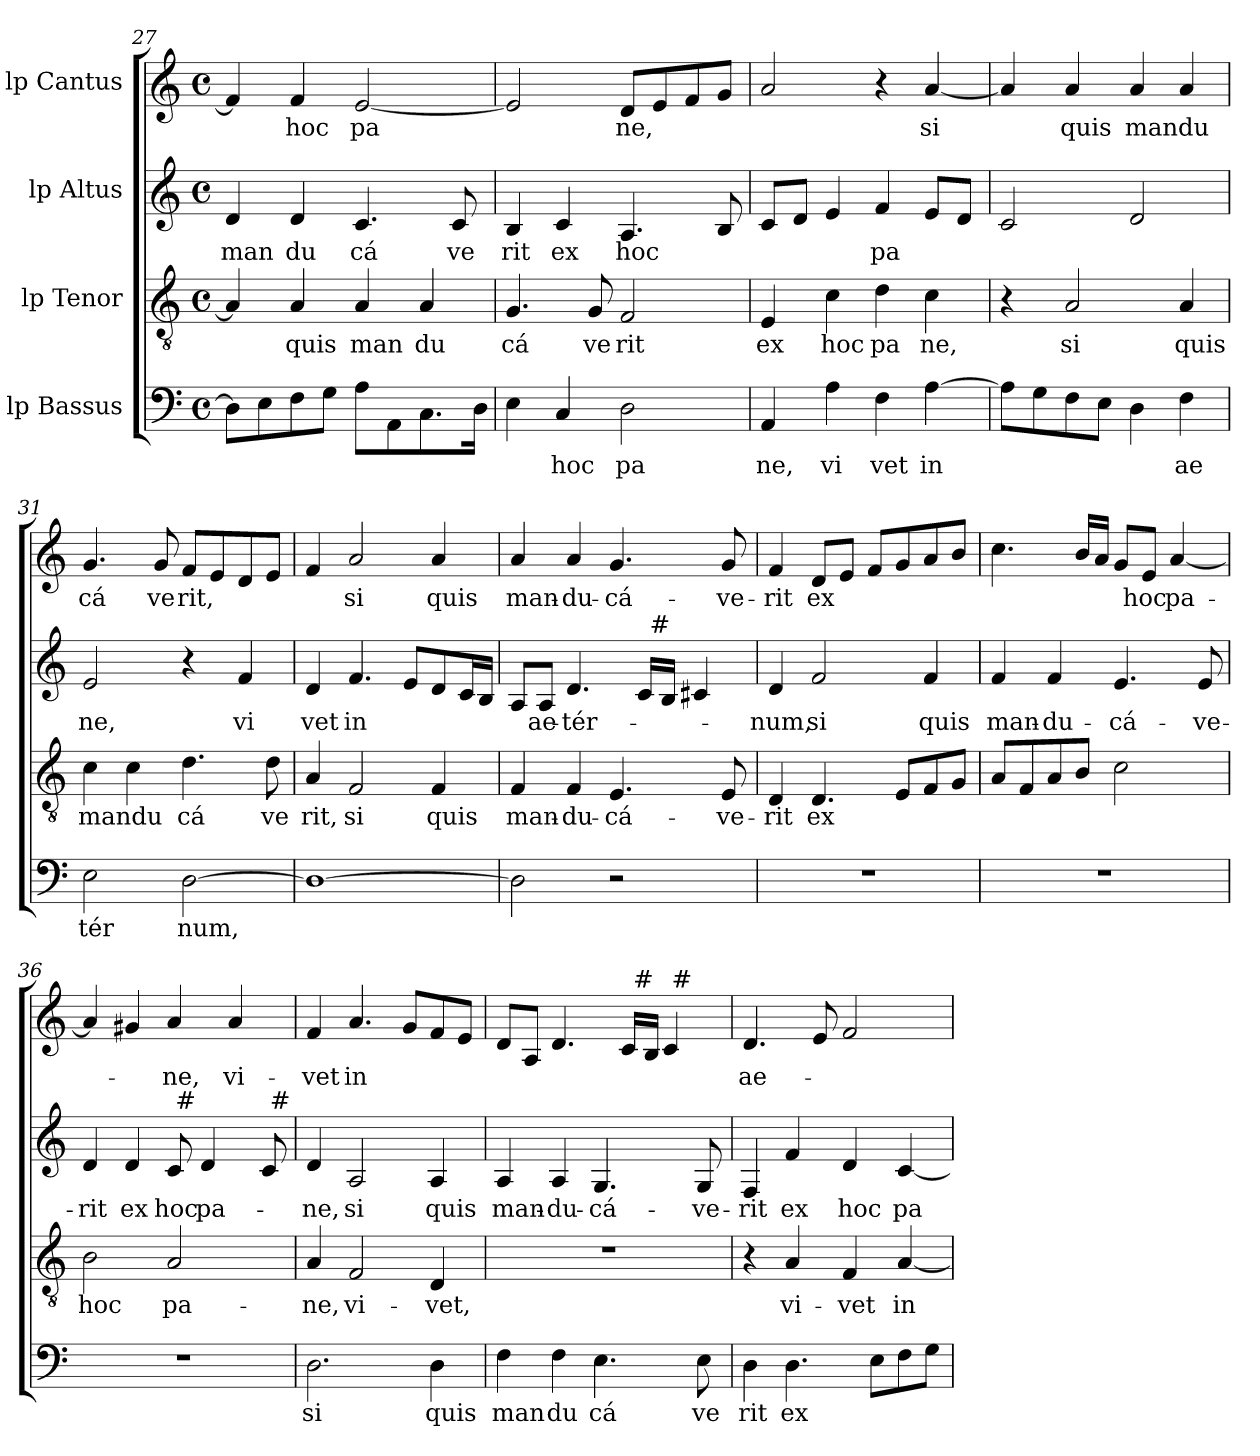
**kern	**text	**kern	**text	**kern	**text	**kern	**text
*part4	*part4	*part3	*part3	*part2	*part2	*part1	*part1
*staff4	*staff4	*staff3	*staff3	*staff2	*staff2	*staff1	*staff1
*I"lp Bassus	*	*I"lp Tenor	*	*I"lp Altus	*	*I"lp Cantus	*
*clefF4	*	*clefGv2	*	*clefG2	*	*clefG2	*
*M4/4	*	*M4/4	*	*M4/4	*	*M4/4	*
*met(c)	*	*met(c)	*	*met(c)	*	*met(c)	*
=27	=27	=27	=27	=27	=27	=27	=27
!	!	!	!	!	!LO:LY:b:cj	!	!
8D\L]	.	4A/]	.	4d/	man	4f/]	.
8E\	.	.	.	.	.	.	.
!	!	!	!LO:LY:b:cj	!	!LO:LY:b:cj	!	!LO:LY:b:cj
8F\	.	4A/	quis	4d/	du	4f/	hoc
8G\J	.	.	.	.	.	.	.
!	!	!	!LO:LY:b:cj	!	!LO:LY:b:cj	!	!LO:LY:b:cj
8A\L	.	4A/	man	4.c/	cá	[<2e/	pa
8AA\	.	.	.	.	.	.	.
!	!	!	!LO:LY:b:cj	!	!	!	!
8.C\	.	4A/	du	.	.	.	.
!	!	!	!	!	!LO:LY:b:cj	!	!
.	.	.	.	8c/	ve	.	.
16D\J	.	.	.	.	.	.	.
=28	=28	=28	=28	=28	=28	=28	=28
!	!	!	!LO:LY:b:cj	!	!LO:LY:b:cj	!	!
4E\	.	4.G/	cá	4B/	rit	2e/]	.
!	!LO:LY:b:cj	!	!	!	!LO:LY:b:cj	!	!
4C/	hoc	.	.	4c/	ex	.	.
!	!	!	!LO:LY:b:cj	!	!	!	!
.	.	8G/	ve	.	.	.	.
!	!LO:LY:b:cj	!	!LO:LY:b:cj	!	!LO:LY:b	!	!LO:LY:b
2D\	pa	2F/	rit	4.A/	hoc	8d/L	ne,
.	.	.	.	.	.	8e/	.
.	.	.	.	.	.	8f/	.
.	.	.	.	8B/	.	8g/J	.
=29	=29	=29	=29	=29	=29	=29	=29
!	!LO:LY:b:cj	!	!LO:LY:b:cj	!	!	!	!
4AA/	ne,	4E/	ex	8c/L	.	2a/	.
.	.	.	.	8d/J	.	.	.
!	!LO:LY:b:cj	!	!LO:LY:b:cj	!	!	!	!
4A\	vi	4c\	hoc	4e/	.	.	.
!	!LO:LY:b:cj	!	!LO:LY:b:cj	!	!LO:LY:b:cj	!	!
4F\	vet	4d\	pa	4f/	pa	4r	.
!	!LO:LY:b:cj	!	!LO:LY:b:cj	!	!	!	!LO:LY:b:cj
[>4A\	in	4c\	ne,	8e/L	.	[<4a/	si
.	.	.	.	8d/J	.	.	.
=30	=30	=30	=30	=30	=30	=30	=30
8A\L]	.	4r	.	2c/	.	4a/]	.
8G\	.	.	.	.	.	.	.
!	!	!	!LO:LY:b:cj	!	!	!	!LO:LY:b:cj
8F\	.	2A/	si	.	.	4a/	quis
8E\J	.	.	.	.	.	.	.
!	!	!	!	!	!	!	!LO:LY:b:cj
4D\	.	.	.	2d/	.	4a/	mandu
!	!LO:LY:b:cj	!	!LO:LY:b:cj	!	!	!	!
4F\	ae	4A/	quis	.	.	4a/	.
=31	=31	=31	=31	=31	=31	=31	=31
!	!LO:LY:b:cj	!	!LO:LY:b:cj	!	!LO:LY:b:cj	!	!LO:LY:b:cj
2E\	tér	4c\	mandu	2e/	ne,	4.g/	cá
.	.	4c\	.	.	.	.	.
!	!	!	!	!	!	!	!LO:LY:b:cj
.	.	.	.	.	.	8g/	ve
!	!LO:LY:b:cj	!	!LO:LY:b:cj	!	!	!	!LO:LY:b
[>2D\	num,	4.d\	cá	4r	.	8f/L	rit,
.	.	.	.	.	.	8e/	.
!	!	!	!	!	!LO:LY:b:cj	!	!
.	.	.	.	4f/	vi	8d/	.
!	!	!	!LO:LY:b:cj	!	!	!	!
.	.	8d\	ve	.	.	8e/J	.
=32	=32	=32	=32	=32	=32	=32	=32
!	!	!	!LO:LY:b:cj	!	!LO:LY:b:cj	!	!
1D_<	.	4A/	rit,	4d/	vet	4f/	.
!	!	!	!LO:LY:b:cj	!	!LO:LY:b:cj	!	!LO:LY:b:cj
.	.	2F/	si	4.f/	in	2a/	si
.	.	.	.	8e/L	.	.	.
!	!	!	!LO:LY:b:cj	!	!	!	!LO:LY:b:cj
.	.	4F/	quis	8d/	.	4a/	quis
.	.	.	.	16c/	.	.	.
.	.	.	.	16B/J	.	.	.
!!LO:LB:g=z
=33	=33	=33	=33	=33	=33	=33	=33
!	!	!	!LO:LY:b:cj	!	!	!	!LO:LY:b:cj
*	*	*	*	*^	*	*	*
2D\]	.	4F/	man-	8A/L	2ryy	.	4a/	man-
!	!	!	!	!	!	!LO:LY:b:cj	!	!
.	.	.	.	8A/J	.	ae-	.	.
!	!	!	!LO:LY:b:cj	!	!	!LO:LY:b	!	!LO:LY:b:cj
.	.	4F/	-du-	4.d/	.	-tér-	4a/	-du-
!	!	!	!LO:LY:b:cj	!	!	!	!	!LO:LY:b:cj
2r	.	4.E/	-cá-	.	8ryy	.	4.g/	-cá-
.	.	.	.	16c/L	32ryy	.	.	.
!	!	!	!	!	!LO:TX:a:t=#	!	!	!
.	.	.	.	.	4ryy	.	.	.
.	.	.	.	16B/J	.	.	.	.
.	.	.	.	4c#X/	.	.	.	.
!	!	!	!LO:LY:b:cj	!	!	!	!	!LO:LY:b:cj
.	.	8E/	-ve-	.	.	.	8g/	-ve-
.	.	.	.	.	16.ryy	.	.	.
=34	=34	=34	=34	=34	=34	=34	=34	=34
!	!	!	!LO:LY:b:cj	!	!	!LO:LY:b:cj	!	!LO:LY:b:cj
*	*	*	*	*v	*v	*	*	*
1r	.	4D/	-rit	4d/	-num,	4f/	-rit
!	!	!	!LO:LY:b:cj	!	!LO:LY:b:cj	!	!LO:LY:b:cj
.	.	4.D/	ex	2f/	si	8d/L	ex
.	.	.	.	.	.	8e/J	.
.	.	.	.	.	.	8f/L	.
.	.	8E/L	.	.	.	8g/	.
!	!	!	!	!	!LO:LY:b:cj	!	!
.	.	8F/	.	4f/	quis	8a/	.
.	.	8G/J	.	.	.	8b/J	.
=35	=35	=35	=35	=35	=35	=35	=35
!	!	!	!	!	!LO:LY:b:cj	!	!
1r	.	8A/L	.	4f/	man-	4.cc\	.
.	.	8F/	.	.	.	.	.
!	!	!	!	!	!LO:LY:b:cj	!	!
.	.	8A/	.	4f/	-du-	.	.
.	.	8B/J	.	.	.	16b/L	.
.	.	.	.	.	.	16a/J	.
!	!	!	!	!	!LO:LY:b:cj	!	!
.	.	2c\	.	4.e/	-cá-	8g/L	.
!	!	!	!	!	!	!	!LO:LY:b:cj
.	.	.	.	.	.	8e/J	hoc
!	!	!	!	!	!	!	!LO:LY:b:cj
.	.	.	.	.	.	[<4a/	pa-
!	!	!	!	!	!LO:LY:b:cj	!	!
.	.	.	.	8e/	-ve-	.	.
=36	=36	=36	=36	=36	=36	=36	=36
!	!	!	!LO:LY:b:cj	!	!LO:LY:b:cj	!	!
*	*	*	*	*^	*	*	*
*	*	*	*	*	*^	*	*	*
1r	.	2B\	hoc	4d/	2ryy	2ryy	-rit	4a/]	.
!	!	!	!	!	!	!	!LO:LY:b:cj	!	!
.	.	.	.	4d/	.	.	ex	4g#X/	.
!	!	!	!LO:LY:b:cj	!	!	!	!LO:LY:b:cj	!	!LO:LY:b:cj
.	.	2A/	pa-	8c/	64ryy	4ryy	hoc	4a/	-ne,
!	!	!	!	!	!LO:TX:a:t=#	!	!	!	!
.	.	.	.	.	4ryy	.	.	.	.
!	!	!	!	!	!	!	!LO:LY:b:cj	!	!
.	.	.	.	4d/	.	.	pa-	.	.
!	!	!	!	!	!	!	!	!	!LO:LY:b:cj
.	.	.	.	.	.	8ryy	.	4a/	vi-
.	.	.	.	.	8...ryy	.	.	.	.
.	.	.	.	8c/	.	64ryy	.	.	.
!	!	!	!	!	!	!LO:TX:a:t=#	!	!	!
.	.	.	.	.	.	16..ryy	.	.	.
=37	=37	=37	=37	=37	=37	=37	=37	=37	=37
!	!LO:LY:b:cj	!	!LO:LY:b:cj	!	!	!	!LO:LY:b:cj	!	!LO:LY:b:cj
*	*	*	*	*v	*v	*v	*	*	*
2.D\	si	4A/	-ne,	4d/	-ne,	4f/	-vet
!	!	!	!LO:LY:b:cj	!	!LO:LY:b:cj	!	!LO:LY:b:cj
.	.	2F/	vi-	2A/	si	4.a/	in
.	.	.	.	.	.	8g/L	.
!	!LO:LY:b:cj	!	!LO:LY:b:cj	!	!LO:LY:b:cj	!	!
4D\	quis	4D/	-vet,	4A/	quis	8f/	.
.	.	.	.	.	.	8e/J	.
=38	=38	=38	=38	=38	=38	=38	=38
!	!LO:LY:b:cj	!	!	!	!LO:LY:b:cj	!	!
*	*	*	*	*	*	*^	*
*	*	*	*	*	*	*	*^	*
4F\	man	1r	.	4A/	man-	8d/L	2ryy	2ryy	.
.	.	.	.	.	.	8A/J	.	.	.
!	!LO:LY:b:cj	!	!	!	!LO:LY:b:cj	!	!	!	!
4F\	du	.	.	4A/	-du-	4.d/	.	.	.
!	!LO:LY:b:cj	!	!	!	!LO:LY:b:cj	!	!	!	!
4.E\	cá	.	.	4.G/	-cá-	.	8ryy	4ryy	.
.	.	.	.	.	.	16c/L	32ryy	.	.
!	!	!	!	!	!	!	!LO:TX:a:t=#	!	!
.	.	.	.	.	.	.	4ryy	.	.
.	.	.	.	.	.	16B/J	.	.	.
.	.	.	.	.	.	4c/	.	64ryy	.
!	!	!	!	!	!	!	!	!LO:TX:a:t=#	!
.	.	.	.	.	.	.	.	8...ryy	.
!	!LO:LY:b:cj	!	!	!	!LO:LY:b:cj	!	!	!	!
8E\	ve	.	.	8G/	-ve-	.	.	.	.
.	.	.	.	.	.	.	16.ryy	.	.
!!LO:LB:g=z
=39	=39	=39	=39	=39	=39	=39	=39	=39	=39
!	!LO:LY:b:cj	!	!	!	!LO:LY:b:cj	!	!	!	!LO:LY:b:cj
*	*	*	*	*	*	*v	*v	*v	*
4D\	rit	4r	.	4F/	-rit	4.d/	ae-
!	!LO:LY:b:cj	!	!LO:LY:b:cj	!	!LO:LY:b:cj	!	!
4.D\	ex	4A/	vi-	4f/	ex	.	.
.	.	.	.	.	.	8e/	.
!	!	!	!LO:LY:b:cj	!	!LO:LY:b:cj	!	!
.	.	4F/	-vet	4d/	hoc	2f/	.
8E\L	.	.	.	.	.	.	.
!	!	!	!LO:LY:b:cj	!	!LO:LY:b:cj	!	!
8F\	.	[<4A/	in	[<4c/	pa-	.	.
8G\J	.	.	.	.	.	.	.
=	=	=	=	=	=	=	=
*-	*-	*-	*-	*-	*-	*-	*-
